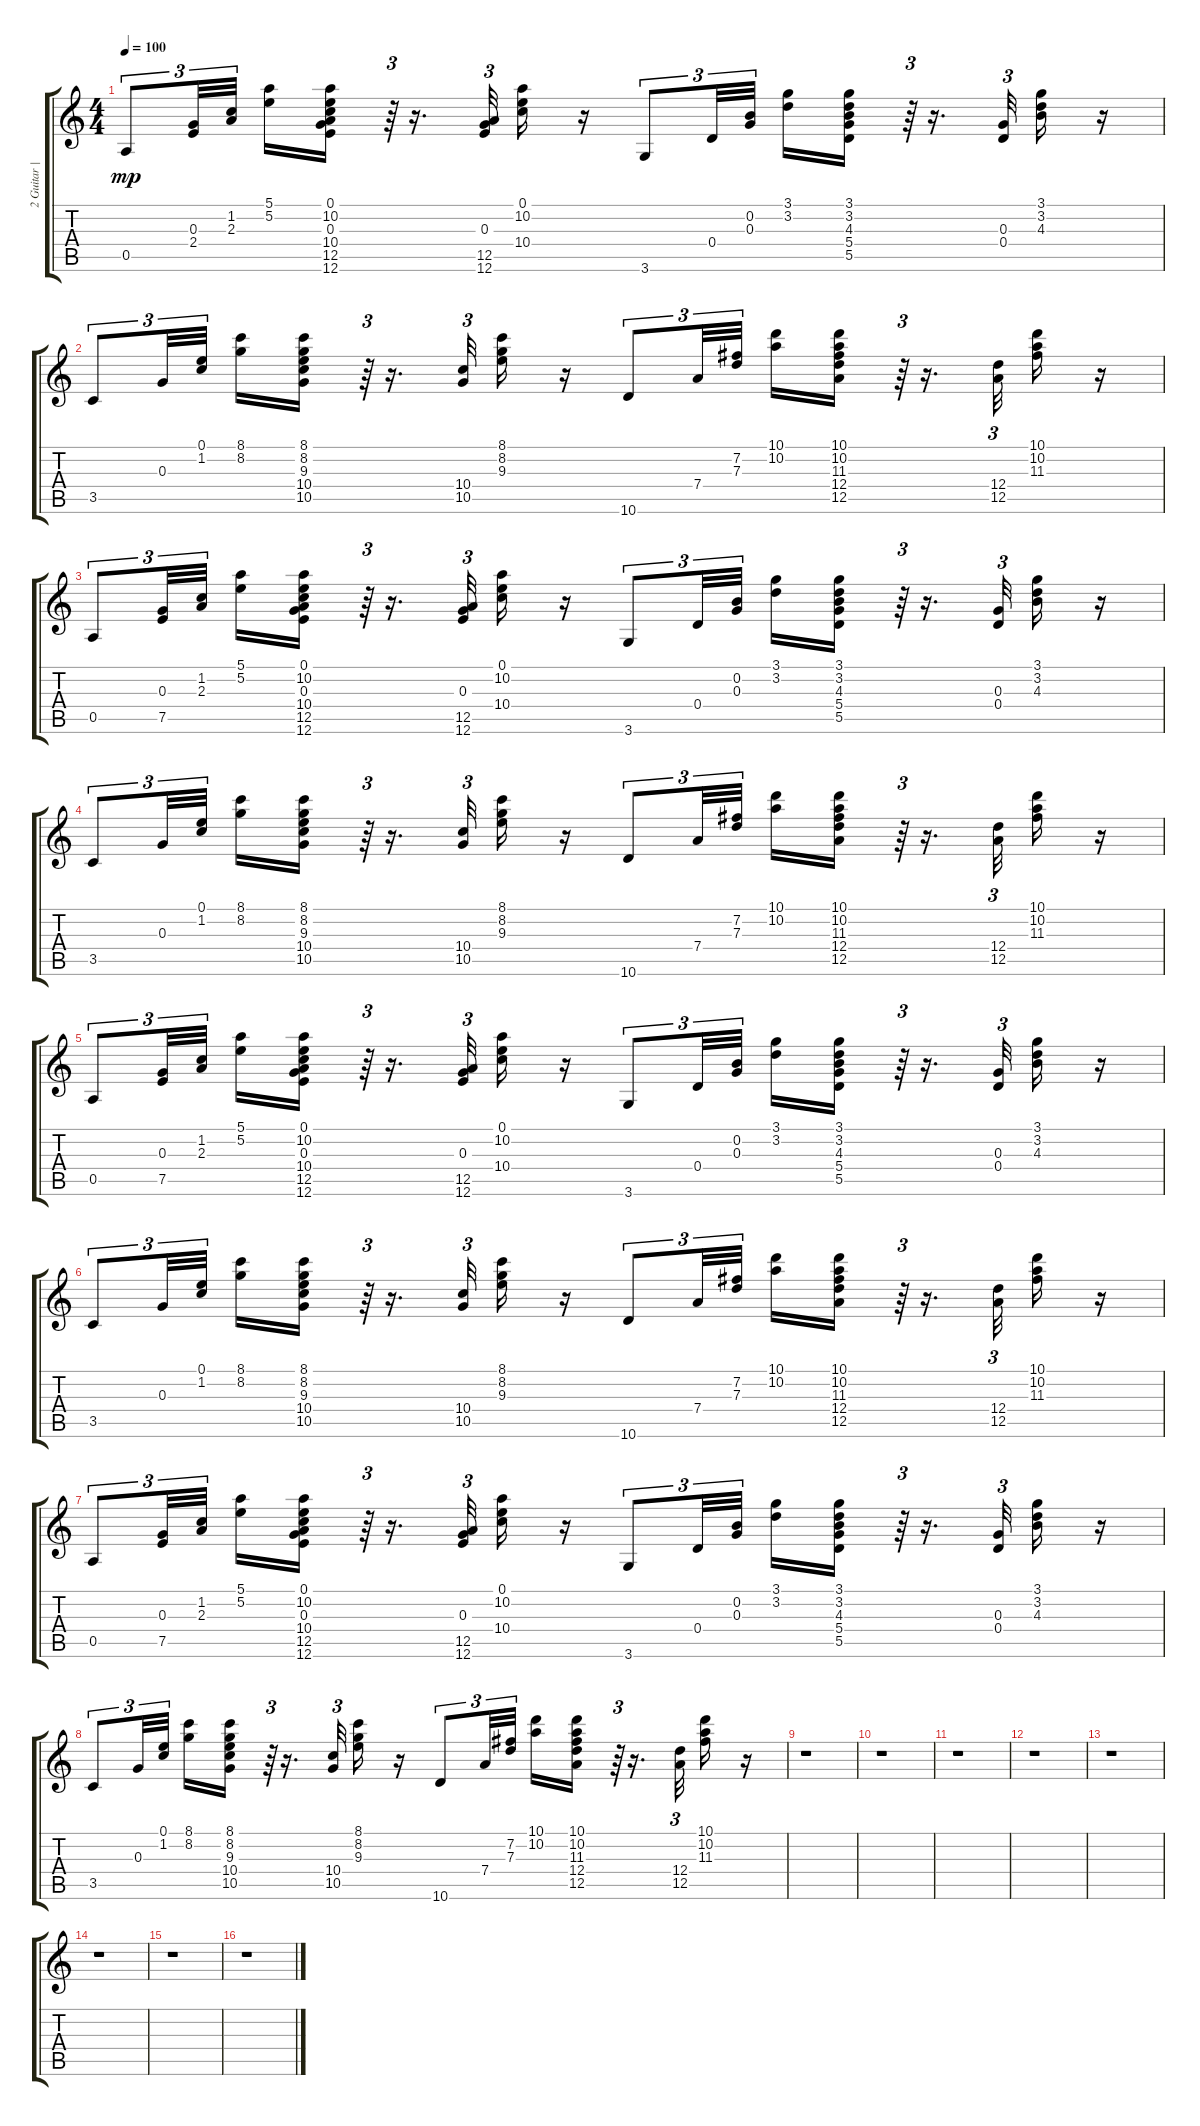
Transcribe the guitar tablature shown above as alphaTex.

\track ("2 Guitar |||" "2 Guitar |") {instrument acousticguitarsteel}
\staff {score tabs}
\tuning (E4 B3 G3 D3 A2 E2) {hide}
\ts (4 4)
\tempo 100
\clef g2
\ks c
0.5.8{tu (3 2) dy mp} (0.3 2.4).32{tu (3 2)} (1.2 2.3).32{tu (3 2) beam splitsecondary} (5.1 5.2).16 (0.1 10.2 0.3 10.4 12.5 12.6).16 r.64{tu (3 2)} r.16{d} (0.3 12.5 12.6).32{tu (3 2)} (0.1 10.2 10.4).16 r.16 3.6.8{tu (3 2)} 0.4.32{tu (3 2)} (0.2 0.3).32{tu (3 2) beam splitsecondary} (3.1 3.2).16 (3.1 3.2 4.3 5.4 5.5).16 r.64{tu (3 2)} r.16{d} (0.3 0.4).32{tu (3 2)} (3.1 3.2 4.3).16 r.16 |
3.5.8{tu (3 2)} 0.3.32{tu (3 2)} (0.1 1.2).32{tu (3 2) beam splitsecondary} (8.1 8.2).16 (8.1 8.2 9.3 10.4 10.5).16 r.64{tu (3 2)} r.16{d} (10.4 10.5).32{tu (3 2)} (8.1 8.2 9.3).16 r.16 10.6.8{tu (3 2)} 7.4.32{tu (3 2)} (7.2 7.3).32{tu (3 2) beam splitsecondary} (10.1 10.2).16 (10.1 10.2 11.3 12.4 12.5).16 r.64{tu (3 2)} r.16{d} (12.4 12.5).32{tu (3 2)} (10.1 10.2 11.3).16 r.16 |
0.5.8{tu (3 2)} (0.3 7.5).32{tu (3 2)} (1.2 2.3).32{tu (3 2) beam splitsecondary} (5.1 5.2).16 (0.1 10.2 0.3 10.4 12.5 12.6).16 r.64{tu (3 2)} r.16{d} (0.3 12.5 12.6).32{tu (3 2)} (0.1 10.2 10.4).16 r.16 3.6.8{tu (3 2)} 0.4.32{tu (3 2)} (0.2 0.3).32{tu (3 2) beam splitsecondary} (3.1 3.2).16 (3.1 3.2 4.3 5.4 5.5).16 r.64{tu (3 2)} r.16{d} (0.3 0.4).32{tu (3 2)} (3.1 3.2 4.3).16 r.16 |
3.5.8{tu (3 2)} 0.3.32{tu (3 2)} (0.1 1.2).32{tu (3 2) beam splitsecondary} (8.1 8.2).16 (8.1 8.2 9.3 10.4 10.5).16 r.64{tu (3 2)} r.16{d} (10.4 10.5).32{tu (3 2)} (8.1 8.2 9.3).16 r.16 10.6.8{tu (3 2)} 7.4.32{tu (3 2)} (7.2 7.3).32{tu (3 2) beam splitsecondary} (10.1 10.2).16 (10.1 10.2 11.3 12.4 12.5).16 r.64{tu (3 2)} r.16{d} (12.4 12.5).32{tu (3 2)} (10.1 10.2 11.3).16 r.16 |
0.5.8{tu (3 2)} (0.3 7.5).32{tu (3 2)} (1.2 2.3).32{tu (3 2) beam splitsecondary} (5.1 5.2).16 (0.1 10.2 0.3 10.4 12.5 12.6).16 r.64{tu (3 2)} r.16{d} (0.3 12.5 12.6).32{tu (3 2)} (0.1 10.2 10.4).16 r.16 3.6.8{tu (3 2)} 0.4.32{tu (3 2)} (0.2 0.3).32{tu (3 2) beam splitsecondary} (3.1 3.2).16 (3.1 3.2 4.3 5.4 5.5).16 r.64{tu (3 2)} r.16{d} (0.3 0.4).32{tu (3 2)} (3.1 3.2 4.3).16 r.16 |
3.5.8{tu (3 2)} 0.3.32{tu (3 2)} (0.1 1.2).32{tu (3 2) beam splitsecondary} (8.1 8.2).16 (8.1 8.2 9.3 10.4 10.5).16 r.64{tu (3 2)} r.16{d} (10.4 10.5).32{tu (3 2)} (8.1 8.2 9.3).16 r.16 10.6.8{tu (3 2)} 7.4.32{tu (3 2)} (7.2 7.3).32{tu (3 2) beam splitsecondary} (10.1 10.2).16 (10.1 10.2 11.3 12.4 12.5).16 r.64{tu (3 2)} r.16{d} (12.4 12.5).32{tu (3 2)} (10.1 10.2 11.3).16 r.16 |
0.5.8{tu (3 2)} (0.3 7.5).32{tu (3 2)} (1.2 2.3).32{tu (3 2) beam splitsecondary} (5.1 5.2).16 (0.1 10.2 0.3 10.4 12.5 12.6).16 r.64{tu (3 2)} r.16{d} (0.3 12.5 12.6).32{tu (3 2)} (0.1 10.2 10.4).16 r.16 3.6.8{tu (3 2)} 0.4.32{tu (3 2)} (0.2 0.3).32{tu (3 2) beam splitsecondary} (3.1 3.2).16 (3.1 3.2 4.3 5.4 5.5).16 r.64{tu (3 2)} r.16{d} (0.3 0.4).32{tu (3 2)} (3.1 3.2 4.3).16 r.16 |
3.5.8{tu (3 2)} 0.3.32{tu (3 2)} (0.1 1.2).32{tu (3 2) beam splitsecondary} (8.1 8.2).16 (8.1 8.2 9.3 10.4 10.5).16 r.64{tu (3 2)} r.16{d} (10.4 10.5).32{tu (3 2)} (8.1 8.2 9.3).16 r.16 10.6.8{tu (3 2)} 7.4.32{tu (3 2)} (7.2 7.3).32{tu (3 2) beam splitsecondary} (10.1 10.2).16 (10.1 10.2 11.3 12.4 12.5).16 r.64{tu (3 2)} r.16{d} (12.4 12.5).32{tu (3 2)} (10.1 10.2 11.3).16 r.16 |
r.1 |
r.1 |
r.1 |
r.1 |
r.1 |
r.1 |
r.1 |
r.1
